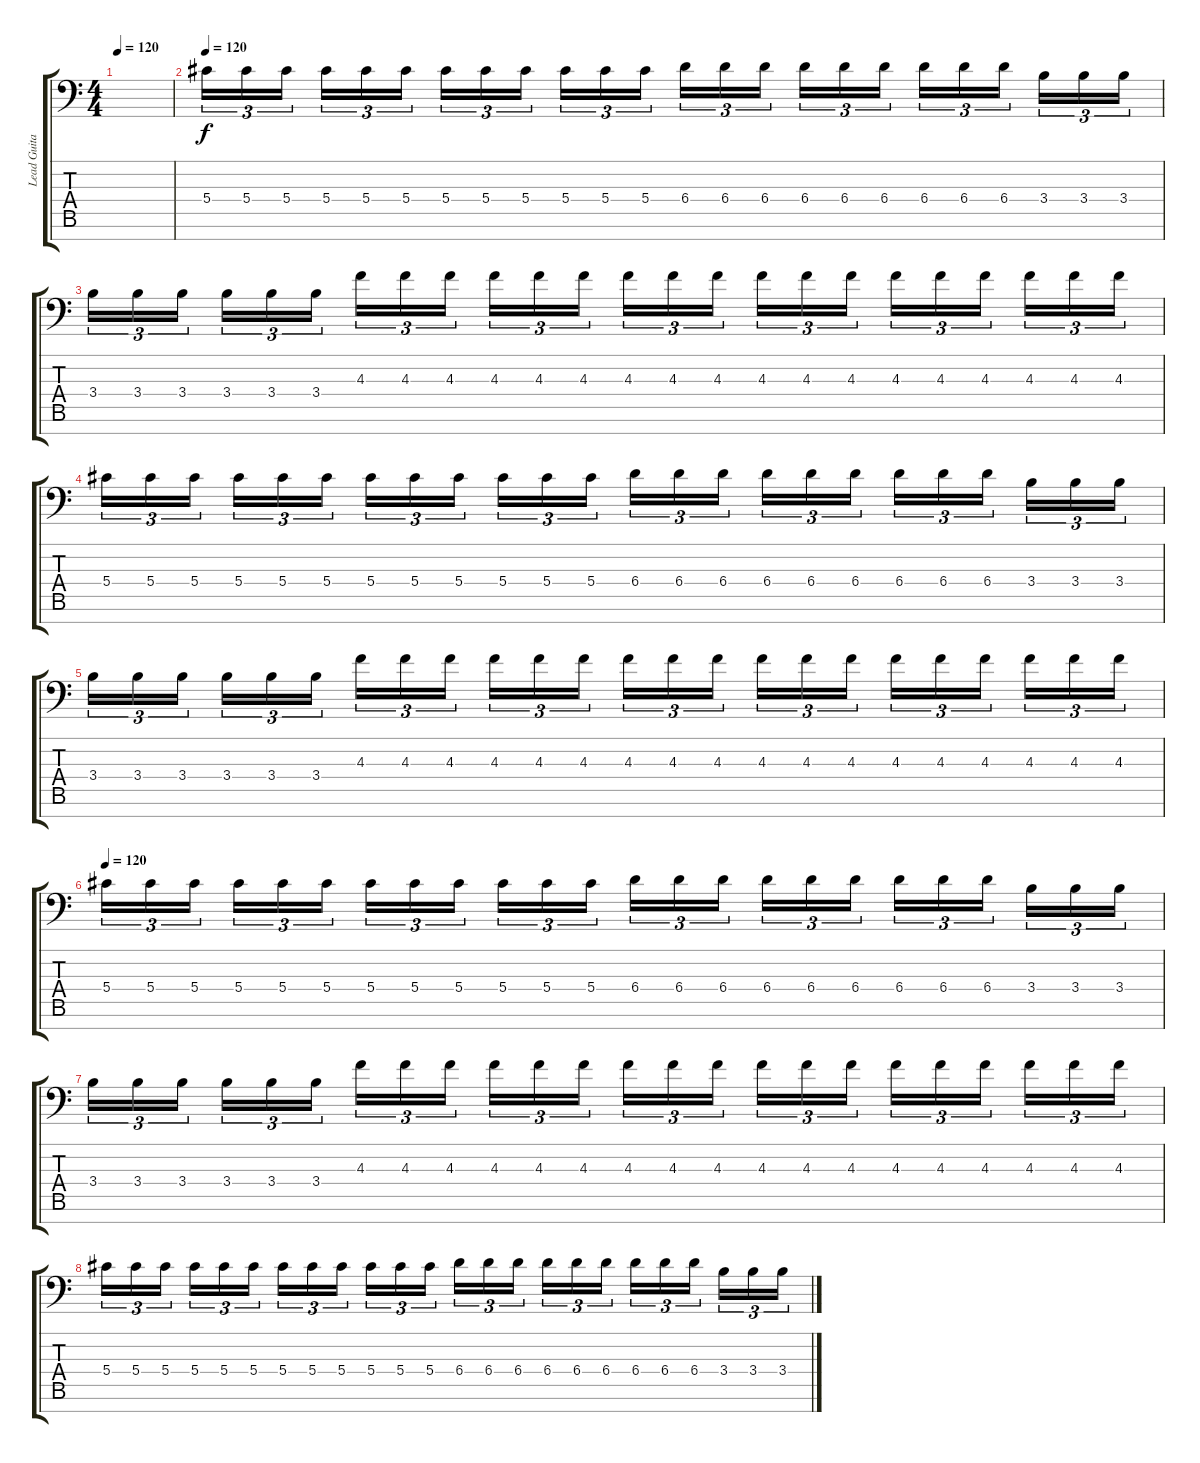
\track ("Lead Guitar (Tuned To F)" "Lead Guita") {instrument distortionguitar}
\staff {score tabs}
\tuning (Bb3 Gb3 Db3 Ab2 Eb2 Bb1 F1) {hide}
\ts (4 4)
\tempo 120
\clef f4
\ks c
|
\tempo 120
5.4.16{tu (3 2)} 5.4.16{tu (3 2)} 5.4.16{tu (3 2)} 5.4.16{tu (3 2)} 5.4.16{tu (3 2)} 5.4.16{tu (3 2)} 5.4.16{tu (3 2)} 5.4.16{tu (3 2)} 5.4.16{tu (3 2)} 5.4.16{tu (3 2)} 5.4.16{tu (3 2)} 5.4.16{tu (3 2)} 6.4.16{tu (3 2)} 6.4.16{tu (3 2)} 6.4.16{tu (3 2)} 6.4.16{tu (3 2)} 6.4.16{tu (3 2)} 6.4.16{tu (3 2)} 6.4.16{tu (3 2)} 6.4.16{tu (3 2)} 6.4.16{tu (3 2)} 3.4.16{tu (3 2)} 3.4.16{tu (3 2)} 3.4.16{tu (3 2)} |
3.4.16{tu (3 2)} 3.4.16{tu (3 2)} 3.4.16{tu (3 2)} 3.4.16{tu (3 2)} 3.4.16{tu (3 2)} 3.4.16{tu (3 2)} 4.3.16{tu (3 2)} 4.3.16{tu (3 2)} 4.3.16{tu (3 2)} 4.3.16{tu (3 2)} 4.3.16{tu (3 2)} 4.3.16{tu (3 2)} 4.3.16{tu (3 2)} 4.3.16{tu (3 2)} 4.3.16{tu (3 2)} 4.3.16{tu (3 2)} 4.3.16{tu (3 2)} 4.3.16{tu (3 2)} 4.3.16{tu (3 2)} 4.3.16{tu (3 2)} 4.3.16{tu (3 2)} 4.3.16{tu (3 2)} 4.3.16{tu (3 2)} 4.3.16{tu (3 2)} |
5.4.16{tu (3 2)} 5.4.16{tu (3 2)} 5.4.16{tu (3 2)} 5.4.16{tu (3 2)} 5.4.16{tu (3 2)} 5.4.16{tu (3 2)} 5.4.16{tu (3 2)} 5.4.16{tu (3 2)} 5.4.16{tu (3 2)} 5.4.16{tu (3 2)} 5.4.16{tu (3 2)} 5.4.16{tu (3 2)} 6.4.16{tu (3 2)} 6.4.16{tu (3 2)} 6.4.16{tu (3 2)} 6.4.16{tu (3 2)} 6.4.16{tu (3 2)} 6.4.16{tu (3 2)} 6.4.16{tu (3 2)} 6.4.16{tu (3 2)} 6.4.16{tu (3 2)} 3.4.16{tu (3 2)} 3.4.16{tu (3 2)} 3.4.16{tu (3 2)} |
3.4.16{tu (3 2)} 3.4.16{tu (3 2)} 3.4.16{tu (3 2)} 3.4.16{tu (3 2)} 3.4.16{tu (3 2)} 3.4.16{tu (3 2)} 4.3.16{tu (3 2)} 4.3.16{tu (3 2)} 4.3.16{tu (3 2)} 4.3.16{tu (3 2)} 4.3.16{tu (3 2)} 4.3.16{tu (3 2)} 4.3.16{tu (3 2)} 4.3.16{tu (3 2)} 4.3.16{tu (3 2)} 4.3.16{tu (3 2)} 4.3.16{tu (3 2)} 4.3.16{tu (3 2)} 4.3.16{tu (3 2)} 4.3.16{tu (3 2)} 4.3.16{tu (3 2)} 4.3.16{tu (3 2)} 4.3.16{tu (3 2)} 4.3.16{tu (3 2)} |
\tempo 120
5.4.16{tu (3 2)} 5.4.16{tu (3 2)} 5.4.16{tu (3 2)} 5.4.16{tu (3 2)} 5.4.16{tu (3 2)} 5.4.16{tu (3 2)} 5.4.16{tu (3 2)} 5.4.16{tu (3 2)} 5.4.16{tu (3 2)} 5.4.16{tu (3 2)} 5.4.16{tu (3 2)} 5.4.16{tu (3 2)} 6.4.16{tu (3 2)} 6.4.16{tu (3 2)} 6.4.16{tu (3 2)} 6.4.16{tu (3 2)} 6.4.16{tu (3 2)} 6.4.16{tu (3 2)} 6.4.16{tu (3 2)} 6.4.16{tu (3 2)} 6.4.16{tu (3 2)} 3.4.16{tu (3 2)} 3.4.16{tu (3 2)} 3.4.16{tu (3 2)} |
3.4.16{tu (3 2)} 3.4.16{tu (3 2)} 3.4.16{tu (3 2)} 3.4.16{tu (3 2)} 3.4.16{tu (3 2)} 3.4.16{tu (3 2)} 4.3.16{tu (3 2)} 4.3.16{tu (3 2)} 4.3.16{tu (3 2)} 4.3.16{tu (3 2)} 4.3.16{tu (3 2)} 4.3.16{tu (3 2)} 4.3.16{tu (3 2)} 4.3.16{tu (3 2)} 4.3.16{tu (3 2)} 4.3.16{tu (3 2)} 4.3.16{tu (3 2)} 4.3.16{tu (3 2)} 4.3.16{tu (3 2)} 4.3.16{tu (3 2)} 4.3.16{tu (3 2)} 4.3.16{tu (3 2)} 4.3.16{tu (3 2)} 4.3.16{tu (3 2)} |
5.4.16{tu (3 2)} 5.4.16{tu (3 2)} 5.4.16{tu (3 2)} 5.4.16{tu (3 2)} 5.4.16{tu (3 2)} 5.4.16{tu (3 2)} 5.4.16{tu (3 2)} 5.4.16{tu (3 2)} 5.4.16{tu (3 2)} 5.4.16{tu (3 2)} 5.4.16{tu (3 2)} 5.4.16{tu (3 2)} 6.4.16{tu (3 2)} 6.4.16{tu (3 2)} 6.4.16{tu (3 2)} 6.4.16{tu (3 2)} 6.4.16{tu (3 2)} 6.4.16{tu (3 2)} 6.4.16{tu (3 2)} 6.4.16{tu (3 2)} 6.4.16{tu (3 2)} 3.4.16{tu (3 2)} 3.4.16{tu (3 2)} 3.4.16{tu (3 2)}
